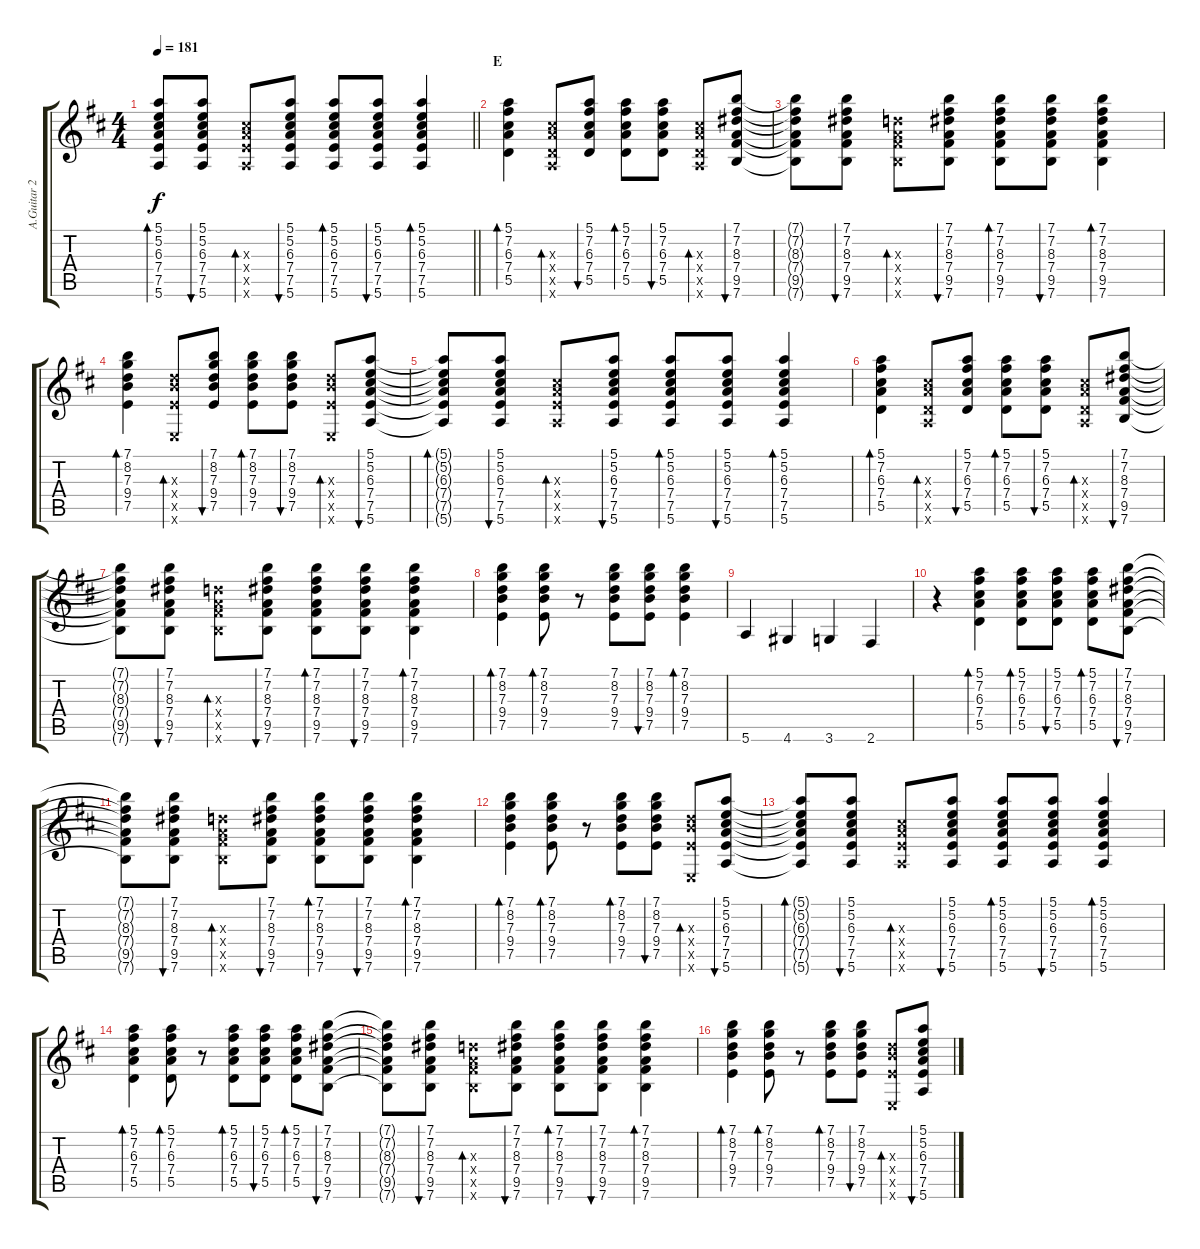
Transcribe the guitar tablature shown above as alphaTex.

\track ("A.Guitar 2" "A.Guitar 2") {instrument acousticguitarnylon}
\staff {score tabs}
\tuning (E4 B3 G3 D3 A2 E2) {hide}
\ts (4 4)
\tempo 181
\clef g2
\barLineRight lightlight
\ks d
(5.1{t} 5.2{t} 6.3{t} 7.4{t} 7.5{t} 5.6{t}).8{bd 60 dy f} (5.1 5.2 6.3 7.4 7.5 5.6).8{bu 60} (6.3{x} 7.4{x} 7.5{x} 5.6{x}).8{bd 60} (5.1 5.2 6.3 7.4 7.5 5.6).8{bu 60} (5.1 5.2 6.3 7.4 7.5 5.6).8{bd 60} (5.1 5.2 6.3 7.4 7.5 5.6).8{bu 60} (5.1 5.2 6.3 7.4 7.5 5.6).4{bd 60} |
\section ("" "E")
(5.1 7.2 6.3 7.4 5.5).4{bd 60} (6.3{x} 7.4{x} 5.5{x} 5.6{x}).8{bd 60} (5.1 7.2 6.3 7.4 5.5).8{bu 60} (5.1 7.2 6.3 7.4 5.5).8{bd 60} (5.1 7.2 6.3 7.4 5.5).8{bu 60} (6.3{x} 7.4{x} 5.5{x} 5.6{x}).8{bd 60} (7.1 7.2 8.3 7.4 9.5 7.6).8{bu 60} |
(7.1{t} 7.2{t} 8.3{t} 7.4{t} 9.5{t} 7.6{t}).8 (7.1 7.2 8.3 7.4 9.5 7.6).8{bu 60} (7.3{x} 7.4{x} 9.5{x} 7.6{x}).8{bd 60} (7.1 7.2 8.3 7.4 9.5 7.6).8{bu 60} (7.1 7.2 8.3 7.4 9.5 7.6).8{bd 60} (7.1 7.2 8.3 7.4 9.5 7.6).8{bu 60} (7.1 7.2 8.3 7.4 9.5 7.6).4{bd 60} |
(7.1 8.2 7.3 9.4 7.5).4{bd 60} (7.3{x} 9.4{x} 7.5{x} 0.6{x}).8{bd 60} (7.1 8.2 7.3 9.4 7.5).8{bu 60} (7.1 8.2 7.3 9.4 7.5).8{bd 60} (7.1 8.2 7.3 9.4 7.5).8{bu 60} (7.3{x} 9.4{x} 7.5{x} 0.6{x}).8{bd 60} (5.1 5.2 6.3 7.4 7.5 5.6).8{bu 60} |
(5.1{t} 5.2{t} 6.3{t} 7.4{t} 7.5{t} 5.6{t}).8{bd 60} (5.1 5.2 6.3 7.4 7.5 5.6).8{bu 60} (6.3{x} 7.4{x} 7.5{x} 5.6{x}).8{bd 60} (5.1 5.2 6.3 7.4 7.5 5.6).8{bu 60} (5.1 5.2 6.3 7.4 7.5 5.6).8{bd 60} (5.1 5.2 6.3 7.4 7.5 5.6).8{bu 60} (5.1 5.2 6.3 7.4 7.5 5.6).4{bd 60} |
(5.1 7.2 6.3 7.4 5.5).4{bd 60} (6.3{x} 7.4{x} 5.5{x} 5.6{x}).8{bd 60} (5.1 7.2 6.3 7.4 5.5).8{bu 60} (5.1 7.2 6.3 7.4 5.5).8{bd 60} (5.1 7.2 6.3 7.4 5.5).8{bu 60} (6.3{x} 7.4{x} 5.5{x} 5.6{x}).8{bd 60} (7.1 7.2 8.3 7.4 9.5 7.6).8{bu 60} |
(7.1{t} 7.2{t} 8.3{t} 7.4{t} 9.5{t} 7.6{t}).8 (7.1 7.2 8.3 7.4 9.5 7.6).8{bu 60} (7.3{x} 7.4{x} 9.5{x} 7.6{x}).8{bd 60} (7.1 7.2 8.3 7.4 9.5 7.6).8{bu 60} (7.1 7.2 8.3 7.4 9.5 7.6).8{bd 60} (7.1 7.2 8.3 7.4 9.5 7.6).8{bu 60} (7.1 7.2 8.3 7.4 9.5 7.6).4{bd 60} |
(7.1 8.2 7.3 9.4 7.5).4{bd 60} (7.1 8.2 7.3 9.4 7.5).8{bd 60} r.8 (7.1 8.2 7.3 9.4 7.5).8 (7.1 8.2 7.3 9.4 7.5).8{bu 60} (7.1 8.2 7.3 9.4 7.5).4{bd 60} |
5.6.4 4.6.4 3.6.4 2.6.4 |
r.4 (5.1 7.2 6.3 7.4 5.5).4{bd 60} (5.1 7.2 6.3 7.4 5.5).8{bd 60} (5.1 7.2 6.3 7.4 5.5).8{bu 60} (5.1 7.2 6.3 7.4 5.5).8{bd 60} (7.1 7.2 8.3 7.4 9.5 7.6).8{bu 60} |
(7.1{t} 7.2{t} 8.3{t} 7.4{t} 9.5{t} 7.6{t}).8 (7.1 7.2 8.3 7.4 9.5 7.6).8{bu 60} (7.3{x} 7.4{x} 9.5{x} 7.6{x}).8{bd 60} (7.1 7.2 8.3 7.4 9.5 7.6).8{bu 60} (7.1 7.2 8.3 7.4 9.5 7.6).8{bd 60} (7.1 7.2 8.3 7.4 9.5 7.6).8{bu 60} (7.1 7.2 8.3 7.4 9.5 7.6).4{bd 60} |
(7.1 8.2 7.3 9.4 7.5).4{bd 60} (7.1 8.2 7.3 9.4 7.5).8{bd 60} r.8 (7.1 8.2 7.3 9.4 7.5).8{bd 60} (7.1 8.2 7.3 9.4 7.5).8{bu 60} (7.3{x} 9.4{x} 7.5{x} 0.6{x}).8{bd 60} (5.1 5.2 6.3 7.4 7.5 5.6).8{bu 60} |
(5.1{t} 5.2{t} 6.3{t} 7.4{t} 7.5{t} 5.6{t}).8{bd 60} (5.1 5.2 6.3 7.4 7.5 5.6).8{bu 60} (6.3{x} 7.4{x} 7.5{x} 5.6{x}).8{bd 60} (5.1 5.2 6.3 7.4 7.5 5.6).8{bu 60} (5.1 5.2 6.3 7.4 7.5 5.6).8{bd 60} (5.1 5.2 6.3 7.4 7.5 5.6).8{bu 60} (5.1 5.2 6.3 7.4 7.5 5.6).4{bd 60} |
(5.1 7.2 6.3 7.4 5.5).4{bd 60} (5.1 7.2 6.3 7.4 5.5).8{bd 60} r.8 (5.1 7.2 6.3 7.4 5.5).8{bd 60} (5.1 7.2 6.3 7.4 5.5).8{bu 60} (5.1 7.2 6.3 7.4 5.5).8{bd 60} (7.1 7.2 8.3 7.4 9.5 7.6).8{bu 60} |
(7.1{t} 7.2{t} 8.3{t} 7.4{t} 9.5{t} 7.6{t}).8 (7.1 7.2 8.3 7.4 9.5 7.6).8{bu 60} (7.3{x} 7.4{x} 9.5{x} 7.6{x}).8{bd 60} (7.1 7.2 8.3 7.4 9.5 7.6).8{bu 60} (7.1 7.2 8.3 7.4 9.5 7.6).8{bd 60} (7.1 7.2 8.3 7.4 9.5 7.6).8{bu 60} (7.1 7.2 8.3 7.4 9.5 7.6).4{bd 60} |
(7.1 8.2 7.3 9.4 7.5).4{bd 60} (7.1 8.2 7.3 9.4 7.5).8{bd 60} r.8 (7.1 8.2 7.3 9.4 7.5).8{bd 60} (7.1 8.2 7.3 9.4 7.5).8{bu 60} (7.3{x} 9.4{x} 7.5{x} 0.6{x}).8{bd 60} (5.1 5.2 6.3 7.4 7.5 5.6).8{bu 60}
